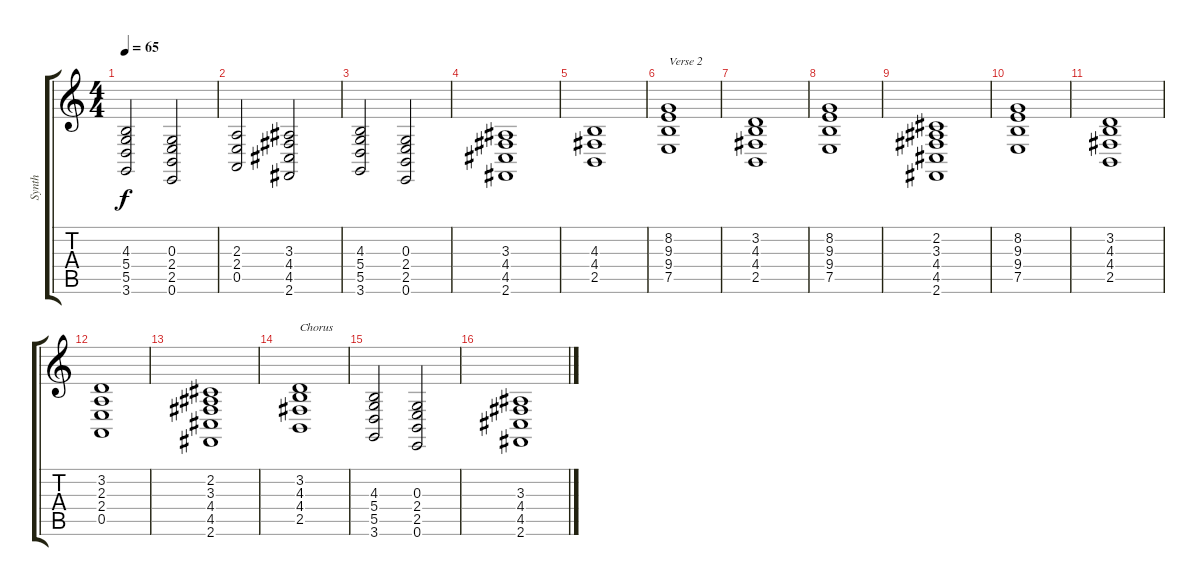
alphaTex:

\track ("Synth" "Synth") {instrument synthstrings2}
\staff {score tabs}
\tuning (E4 B3 G3 D3 A2 E2) {hide}
\ts (4 4)
\tempo 65
\clef g2
\ks c
(4.3 5.4 5.5 3.6).2{dy f} (0.3 2.4 2.5 0.6).2 |
(2.3 2.4 0.5).2 (3.3 4.4 4.5 2.6).2 |
(4.3 5.4 5.5 3.6).2 (0.3 2.4 2.5 0.6).2 |
(3.3 4.4 4.5 2.6).1 |
(4.3 4.4 2.5).1 |
(8.2 9.3 9.4 7.5).1{txt "Verse 2"} |
(3.2 4.3 4.4 2.5).1 |
(8.2 9.3 9.4 7.5).1 |
(2.2 3.3 4.4 4.5 2.6).1 |
(8.2 9.3 9.4 7.5).1 |
(3.2 4.3 4.4 2.5).1 |
(3.2 2.3 2.4 0.5).1 |
(2.2 3.3 4.4 4.5 2.6).1 |
(3.2 4.3 4.4 2.5).1{txt "Chorus"} |
(4.3 5.4 5.5 3.6).2 (0.3 2.4 2.5 0.6).2 |
(3.3 4.4 4.5 2.6).1
